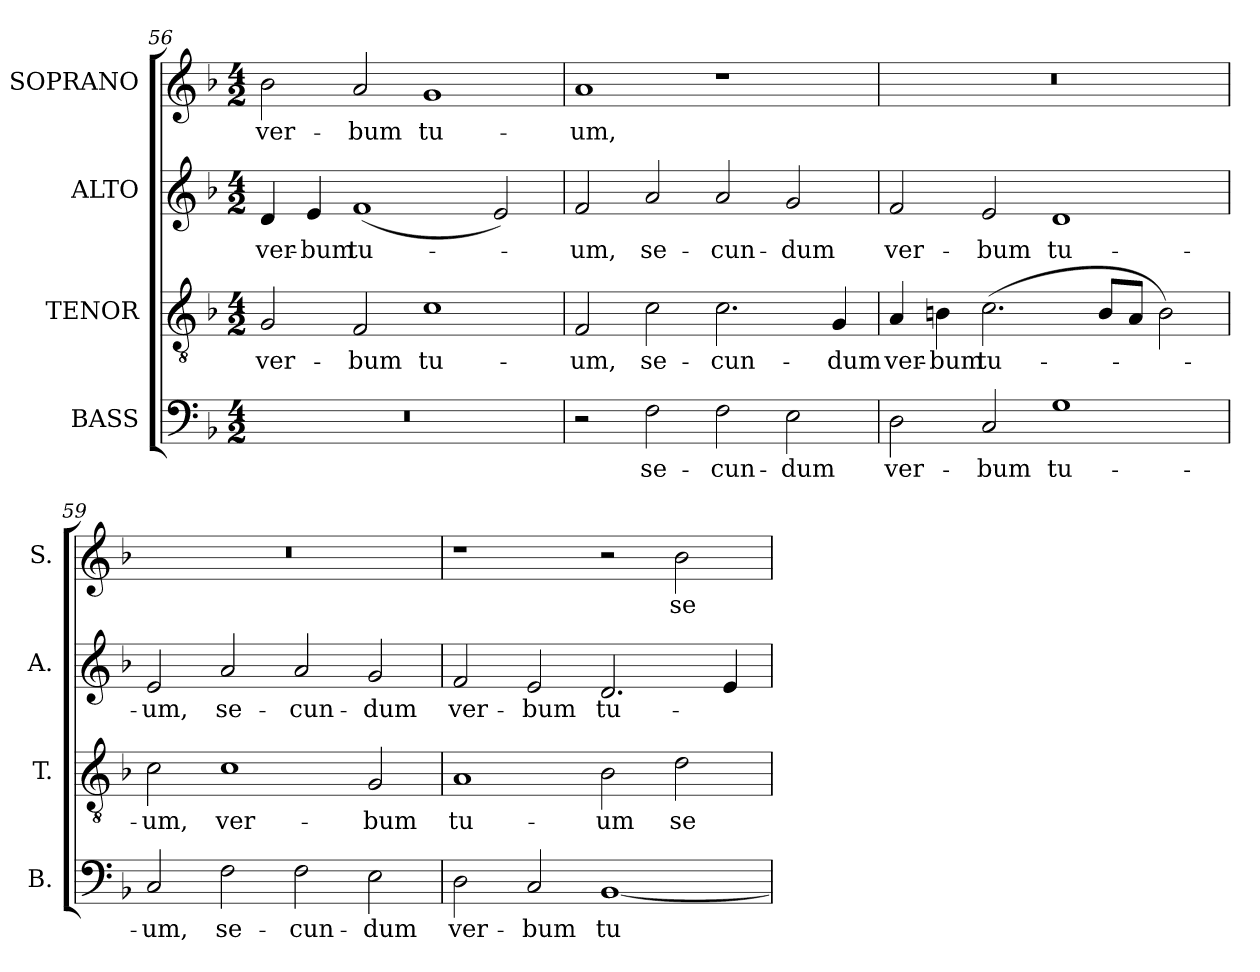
**kern	**text	**kern	**text	**kern	**text	**kern	**text
*part4	*part4	*part3	*part3	*part2	*part2	*part1	*part1
*staff4	*staff4	*staff3	*staff3	*staff2	*staff2	*staff1	*staff1
*I"BASS	*	*I"TENOR	*	*I"ALTO	*	*I"SOPRANO	*
*I'B.	*	*I'T.	*	*I'A.	*	*I'S.	*
*clefF4	*	*clefGv2	*	*clefG2	*	*clefG2	*
*	*	*ITrd7c12	*	*	*	*	*
*k[b-]	*	*k[b-]	*	*k[b-]	*	*k[b-]	*
*F:	*	*F:	*	*F:	*	*F:	*
*M4/2	*	*M4/2	*	*M4/2	*	*M4/2	*
=56	=56	=56	=56	=56	=56	=56	=56
!LO:N:vis=1	!	!	!	!	!	!	!
!	!	!	!LO:LY:b:color=#000000	!	!	!	!
!	!	!	!	!	!LO:LY:b:color=#000000	!	!
!	!	!	!	!	!	!	!LO:LY:b:color=#000000
0r	.	2GGi/	ver-	4di/	ver-	2b-i\	ver-
!	!	!	!	!	!LO:LY:b:color=#000000	!	!
.	.	.	.	4ei/	-bum	.	.
!	!	!	!LO:LY:b:color=#000000	!	!	!	!
!	!	!	!	!	!LO:LY:b:color=#000000	!	!
!	!	!	!	!	!	!	!LO:LY:b:color=#000000
.	.	2FFi/	-bum	(1fi	tu-	2ai/	-bum
!	!	!	!LO:LY:b:color=#000000	!	!	!	!
!	!	!	!	!	!	!	!LO:LY:b:color=#000000
.	.	1Ci	tu-	.	.	1gi	tu-
.	.	.	.	2ei/)	.	.	.
=57	=57	=57	=57	=57	=57	=57	=57
!	!	!	!LO:LY:b:color=#000000	!	!	!	!
!	!	!	!	!	!LO:LY:b:color=#000000	!	!
!	!	!	!	!	!	!	!LO:LY:b:color=#000000
2r	.	2FFi/	-um,	2fi/	-um,	1ai	-um,
!	!LO:LY:b:color=#000000	!	!	!	!	!	!
!	!	!	!LO:LY:b:color=#000000	!	!	!	!
!	!	!	!	!	!LO:LY:b:color=#000000	!	!
2Fi\	se-	2Ci\	se-	2ai/	se-	.	.
!	!LO:LY:b:color=#000000	!	!	!	!	!	!
!	!	!	!LO:LY:b:color=#000000	!	!	!	!
!	!	!	!	!	!LO:LY:b:color=#000000	!	!
2Fi\	-cun-	2.Ci\	-cun-	2ai/	-cun-	1r	.
!	!LO:LY:b:color=#000000	!	!	!	!	!	!
!	!	!	!	!	!LO:LY:b:color=#000000	!	!
2Ei\	-dum	.	.	2gi/	-dum	.	.
!	!	!	!LO:LY:b:color=#000000	!	!	!	!
.	.	4GGi/	-dum	.	.	.	.
=58	=58	=58	=58	=58	=58	=58	=58
!	!LO:LY:b:color=#000000	!	!	!	!	!	!
!	!	!	!LO:LY:b:color=#000000	!	!	!	!
!	!	!	!	!	!LO:LY:b:color=#000000	!LO:N:vis=1	!
2Di\	ver-	4AAi/	ver-	2fi/	ver-	0r	.
!	!	!	!LO:LY:b:color=#000000	!	!	!	!
.	.	4BBni\	-bum	.	.	.	.
!	!LO:LY:b:color=#000000	!	!	!	!	!	!
!	!	!	!LO:LY:b:color=#000000	!	!	!	!
!	!	!	!	!	!LO:LY:b:color=#000000	!	!
2Ci/	-bum	(2.Ci\	tu-	2ei/	-bum	.	.
!	!LO:LY:b:color=#000000	!	!	!	!	!	!
!	!	!	!	!	!LO:LY:b:color=#000000	!	!
1Gi	tu-	.	.	1di	tu-	.	.
.	.	8BBi/L	.	.	.	.	.
.	.	8AAi/J	.	.	.	.	.
.	.	2BBi\)	.	.	.	.	.
!!LO:LB:g=z
=59	=59	=59	=59	=59	=59	=59	=59
!	!LO:LY:b:color=#000000	!	!	!	!	!	!
!	!	!	!LO:LY:b:color=#000000	!	!	!	!
!	!	!	!	!	!LO:LY:b:color=#000000	!LO:N:vis=1	!
2Ci/	-um,	2Ci\	-um,	2ei/	-um,	0r	.
!	!LO:LY:b:color=#000000	!	!	!	!	!	!
!	!	!	!LO:LY:b:color=#000000	!	!	!	!
!	!	!	!	!	!LO:LY:b:color=#000000	!	!
2Fi\	se-	1Ci	ver-	2ai/	se-	.	.
!	!LO:LY:b:color=#000000	!	!	!	!	!	!
!	!	!	!	!	!LO:LY:b:color=#000000	!	!
2Fi\	-cun-	.	.	2ai/	-cun-	.	.
!	!LO:LY:b:color=#000000	!	!	!	!	!	!
!	!	!	!LO:LY:b:color=#000000	!	!	!	!
!	!	!	!	!	!LO:LY:b:color=#000000	!	!
2Ei\	-dum	2GGi/	-bum	2gi/	-dum	.	.
=60	=60	=60	=60	=60	=60	=60	=60
!	!LO:LY:b:color=#000000	!	!	!	!	!	!
!	!	!	!LO:LY:b:color=#000000	!	!	!	!
!	!	!	!	!	!LO:LY:b:color=#000000	!	!
2Di\	ver-	1AAi	tu-	2fi/	ver-	1r	.
!	!LO:LY:b:color=#000000	!	!	!	!	!	!
!	!	!	!	!	!LO:LY:b:color=#000000	!	!
2Ci/	-bum	.	.	2ei/	-bum	.	.
!	!LO:LY:b:color=#000000	!	!	!	!	!	!
!	!	!	!LO:LY:b:color=#000000	!	!	!	!
!	!	!	!	!	!LO:LY:b:color=#000000	!	!
[1BB-i	tu-	2BB-i\	-um	2.di/	tu-	2r	.
!	!	!	!LO:LY:b:color=#000000	!	!	!	!
!	!	!	!	!	!	!	!LO:LY:b:color=#000000
.	.	2Di\	se-	.	.	2b-i\	se-
.	.	.	.	4ei/	.	.	.
=	=	=	=	=	=	=	=
*-	*-	*-	*-	*-	*-	*-	*-
